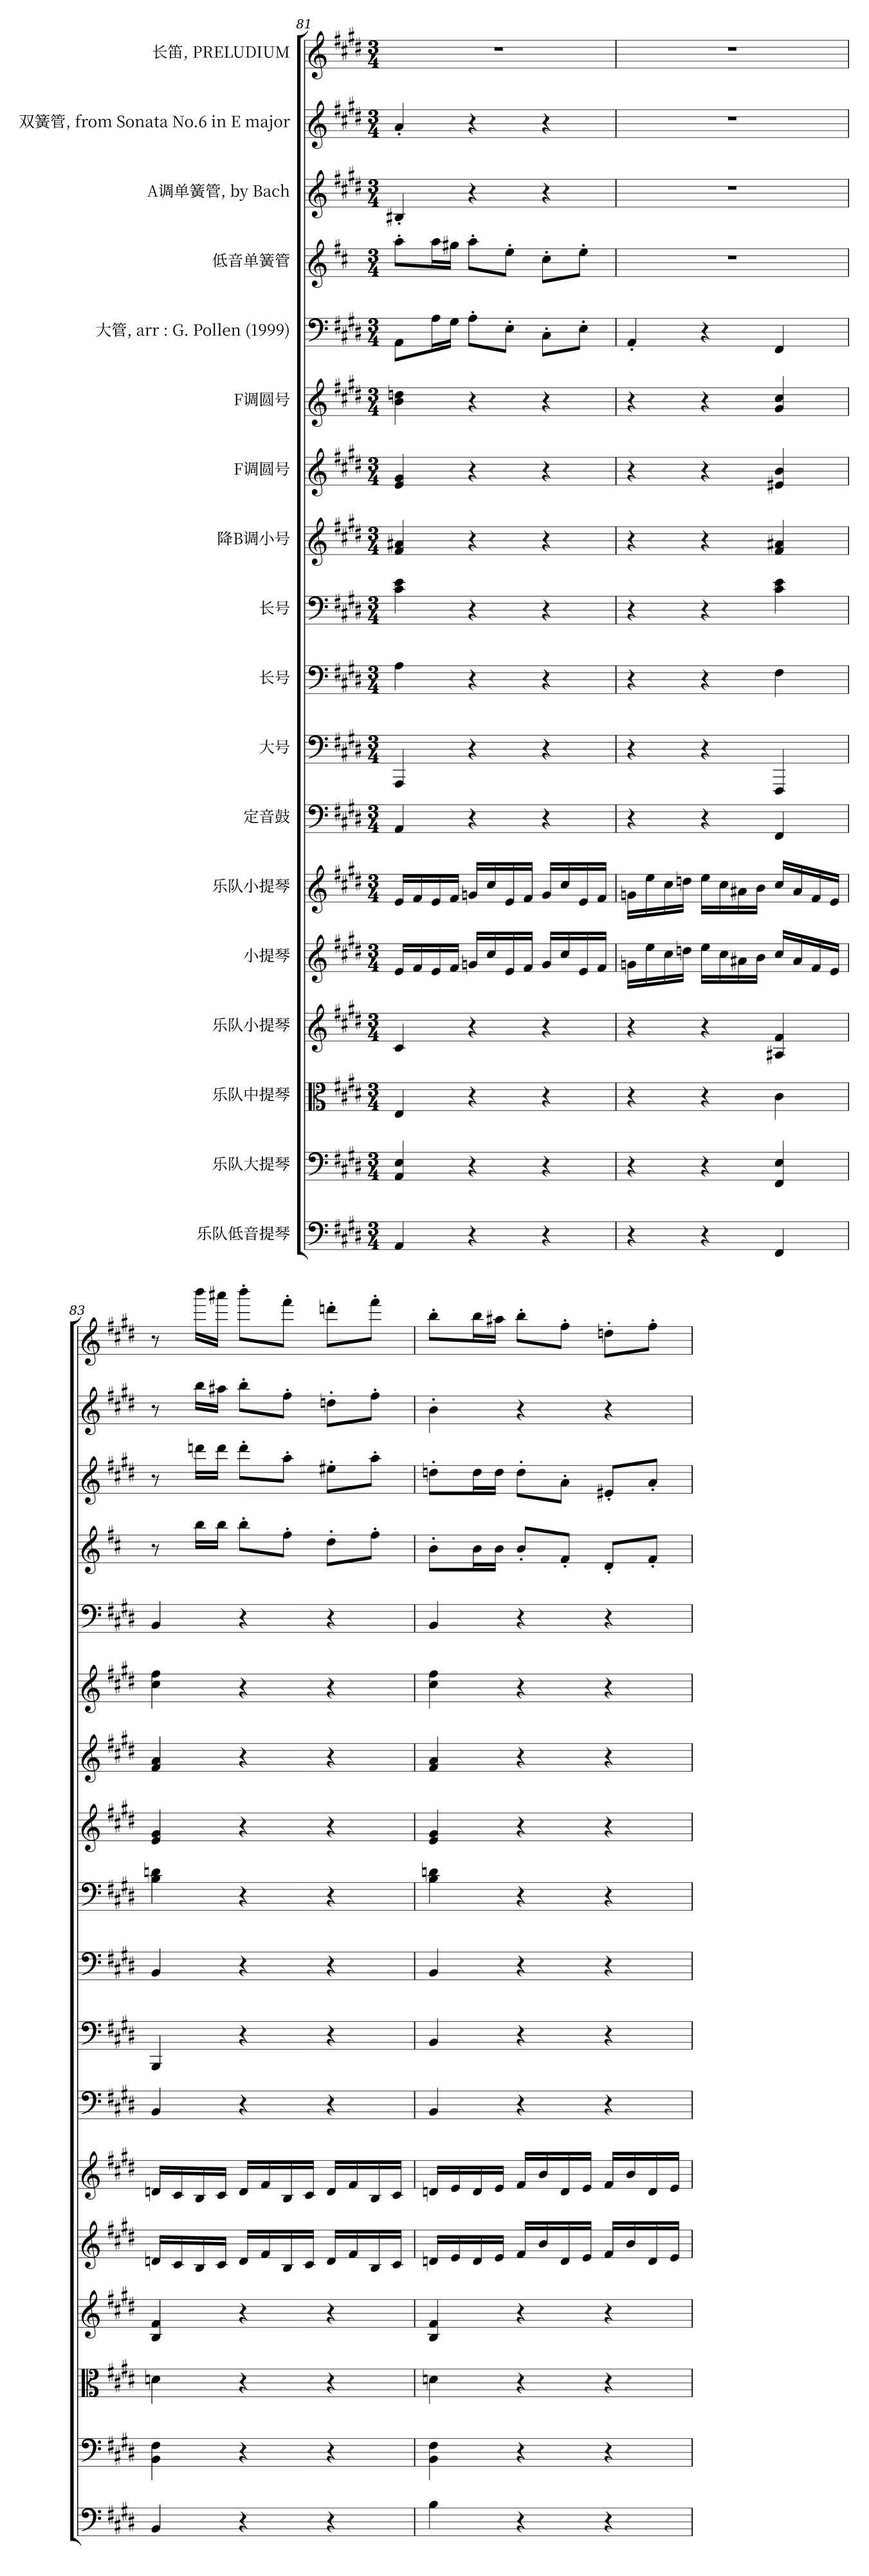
**kern	**kern	**kern	**kern	**kern	**kern	**kern	**kern	**kern	**kern	**kern	**kern	**kern	**kern	**kern	**kern	**kern	**kern
*part18	*part17	*part16	*part15	*part14	*part13	*part12	*part11	*part10	*part9	*part8	*part7	*part6	*part5	*part4	*part3	*part2	*part1
*staff18	*staff17	*staff16	*staff15	*staff14	*staff13	*staff12	*staff11	*staff10	*staff9	*staff8	*staff7	*staff6	*staff5	*staff4	*staff3	*staff2	*staff1
*I"乐队低音提琴	*I"乐队大提琴	*I"乐队中提琴	*I"乐队小提琴	*I"小提琴	*I"乐队小提琴	*I"定音鼓	*I"大号	*I"长号	*I"长号	*I"降B调小号	*I"F调圆号	*I"F调圆号	*I"大管, arr : G. Pollen (1999)	*I"低音单簧管	*I"A调单簧管, by Bach	*I"双簧管, from Sonata No.6 in E major	*I"长笛, PRELUDIUM
!!LO:PB:g=z
*clefF4	*clefF4	*clefC3	*clefG2	*clefG2	*clefG2	*clefF4	*clefF4	*clefF4	*clefF4	*clefG2	*clefG2	*clefG2	*clefF4	*clefG2	*clefG2	*clefG2	*clefG2
*ITrd7c12	*	*	*	*	*	*	*	*	*	*ITrd1c2	*ITrd4c7	*ITrd4c7	*	*ITrd8c14	*ITrd2c3	*	*
*k[f#c#g#d#]	*k[f#c#g#d#]	*k[f#c#g#d#]	*k[f#c#g#d#]	*k[f#c#g#d#]	*k[f#c#g#d#]	*k[f#c#g#d#]	*k[f#c#g#d#]	*k[f#c#g#d#]	*k[f#c#g#d#]	*k[f#c#]	*k[f#c#g#]	*k[f#c#g#]	*k[f#c#g#d#]	*k[f#c#]	*k[f#c#g#d#a#e#b#]	*k[f#c#g#d#]	*k[f#c#g#d#]
*M3/4	*M3/4	*M3/4	*M3/4	*M3/4	*M3/4	*M3/4	*M3/4	*M3/4	*M3/4	*M3/4	*M3/4	*M3/4	*M3/4	*M3/4	*M3/4	*M3/4	*M3/4
*MM130	*MM130	*MM130	*MM130	*MM130	*MM130	*MM130	*MM130	*MM130	*MM130	*MM130	*MM130	*MM130	*MM130	*MM130	*MM130	*MM130	*MM130
=81	=81	=81	=81	=81	=81	=81	=81	=81	=81	=81	=81	=81	=81	=81	=81	=81	=81
4AAA/	4AA/ 4E/	4E/	4c#/	16e/LL	16e/LL	4AA/	4AAA/	4A\	4c#\ 4e\	4e/ 4g#X/	4A/ 4c#/	4e\ 4gn\	8AA\L	8a'\L	4G##X'/	4a'/	2.r
.	.	.	.	16f#/	16f#/	.	.	.	.	.	.	.	.	.	.	.	.
.	.	.	.	16e/	16e/	.	.	.	.	.	.	.	16A\L	16a\L	.	.	.
.	.	.	.	16f#/JJ	16f#/JJ	.	.	.	.	.	.	.	16G#\JJ	16g#X\JJ	.	.	.
4r	4r	4r	4r	16gn/LL	16gn/LL	4r	4r	4r	4r	4r	4r	4r	8A'\L	8a'\L	4r	4r	.
.	.	.	.	16cc#/	16cc#/	.	.	.	.	.	.	.	.	.	.	.	.
.	.	.	.	16e/	16e/	.	.	.	.	.	.	.	8E'\J	8e'\J	.	.	.
.	.	.	.	16f#/JJ	16f#/JJ	.	.	.	.	.	.	.	.	.	.	.	.
4r	4r	4r	4r	16g/LL	16g/LL	4r	4r	4r	4r	4r	4r	4r	8C#'\L	8c#'\L	4r	4r	.
.	.	.	.	16cc#/	16cc#/	.	.	.	.	.	.	.	.	.	.	.	.
.	.	.	.	16e/	16e/	.	.	.	.	.	.	.	8E'\J	8e'\J	.	.	.
.	.	.	.	16f#/JJ	16f#/JJ	.	.	.	.	.	.	.	.	.	.	.	.
=82	=82	=82	=82	=82	=82	=82	=82	=82	=82	=82	=82	=82	=82	=82	=82	=82	=82
*	*	*	*	*	*	*	*	*	*	*	*	*	*	*	*	*	*MM124
4r	4r	4r	4r	16gn\LL	16gn\LL	4r	4r	4r	4r	4r	4r	4r	4AA'/	2.r	2.r	2.r	2.r
.	.	.	.	16ee\	16ee\	.	.	.	.	.	.	.	.	.	.	.	.
.	.	.	.	16cc#\	16cc#\	.	.	.	.	.	.	.	.	.	.	.	.
.	.	.	.	16ddn\JJ	16ddn\JJ	.	.	.	.	.	.	.	.	.	.	.	.
4r	4r	4r	4r	16ee\LL	16ee\LL	4r	4r	4r	4r	4r	4r	4r	4r	.	.	.	.
.	.	.	.	16cc#\	16cc#\	.	.	.	.	.	.	.	.	.	.	.	.
.	.	.	.	16a#X\	16a#X\	.	.	.	.	.	.	.	.	.	.	.	.
.	.	.	.	16b\JJ	16b\JJ	.	.	.	.	.	.	.	.	.	.	.	.
4FFF#/	4FF#/ 4E/	4c#\	4A#X/ 4f#/	16cc#/LL	16cc#/LL	4FF#/	4FFF#/	4F#\	4c#\ 4e\	4e/ 4g#X/	4A#X/ 4e/	4c#/ 4f#/	4FF#/	.	.	.	.
.	.	.	.	16a#/	16a#/	.	.	.	.	.	.	.	.	.	.	.	.
.	.	.	.	16f#/	16f#/	.	.	.	.	.	.	.	.	.	.	.	.
.	.	.	.	16e/JJ	16e/JJ	.	.	.	.	.	.	.	.	.	.	.	.
!!LO:PB:g=z
=83	=83	=83	=83	=83	=83	=83	=83	=83	=83	=83	=83	=83	=83	=83	=83	=83	=83
*	*	*	*	*	*	*	*	*	*	*	*	*	*	*	*	*	*MM130
4BBB/	4BB\ 4F#\	4dn\	4B/ 4f#/	16dn/LL	16dn/LL	4BB/	4BBB/	4BB/	4B\ 4dn\	4d/ 4f#/	4B/ 4d/	4f#\ 4b\	4BB/	8r	8r	8r	8r
.	.	.	.	16c#/	16c#/	.	.	.	.	.	.	.	.	.	.	.	.
.	.	.	.	16B/	16B/	.	.	.	.	.	.	.	.	16b\LL	16bbn\LL	16bb\LL	16bbb\LL
.	.	.	.	16c#/JJ	16c#/JJ	.	.	.	.	.	.	.	.	16b\JJ	16bb\JJ	16aa#X\JJ	16aaa#X\JJ
4r	4r	4r	4r	16d/LL	16d/LL	4r	4r	4r	4r	4r	4r	4r	4r	8b'\L	8bb'\L	8bb'\L	8bbb'\L
.	.	.	.	16f#/	16f#/	.	.	.	.	.	.	.	.	.	.	.	.
.	.	.	.	16B/	16B/	.	.	.	.	.	.	.	.	8f#'\J	8ff#'\J	8ff#'\J	8fff#'\J
.	.	.	.	16c#/JJ	16c#/JJ	.	.	.	.	.	.	.	.	.	.	.	.
4r	4r	4r	4r	16d/LL	16d/LL	4r	4r	4r	4r	4r	4r	4r	4r	8d'\L	8cc##X'\L	8ddn'\L	8dddn'\L
.	.	.	.	16f#/	16f#/	.	.	.	.	.	.	.	.	.	.	.	.
.	.	.	.	16B/	16B/	.	.	.	.	.	.	.	.	8f#'\J	8ff#'\J	8ff#'\J	8fff#'\J
.	.	.	.	16c#/JJ	16c#/JJ	.	.	.	.	.	.	.	.	.	.	.	.
=84	=84	=84	=84	=84	=84	=84	=84	=84	=84	=84	=84	=84	=84	=84	=84	=84	=84
4BB\	4BB\ 4F#\	4dn\	4B/ 4f#/	16dn/LL	16dn/LL	4BB/	4BB/	4BB/	4B\ 4dn\	4d/ 4f#/	4B/ 4d/	4f#\ 4b\	4BB/	8B'\L	8bn'\L	4b'\	8bb'\L
.	.	.	.	16e/	16e/	.	.	.	.	.	.	.	.	.	.	.	.
.	.	.	.	16d/	16d/	.	.	.	.	.	.	.	.	16B\L	16b\L	.	16bb\L
.	.	.	.	16e/JJ	16e/JJ	.	.	.	.	.	.	.	.	16B\JJ	16b\JJ	.	16aa#X\JJ
4r	4r	4r	4r	16f#/LL	16f#/LL	4r	4r	4r	4r	4r	4r	4r	4r	8B'/L	8b'\L	4r	8bb'\L
.	.	.	.	16b/	16b/	.	.	.	.	.	.	.	.	.	.	.	.
.	.	.	.	16d/	16d/	.	.	.	.	.	.	.	.	8F#'/J	8f#'\J	.	8ff#'\J
.	.	.	.	16e/JJ	16e/JJ	.	.	.	.	.	.	.	.	.	.	.	.
4r	4r	4r	4r	16f#/LL	16f#/LL	4r	4r	4r	4r	4r	4r	4r	4r	8D'/L	8c##X'/L	4r	8ddn'\L
.	.	.	.	16b/	16b/	.	.	.	.	.	.	.	.	.	.	.	.
.	.	.	.	16d/	16d/	.	.	.	.	.	.	.	.	8F#'/J	8f#'/J	.	8ff#'\J
.	.	.	.	16e/JJ	16e/JJ	.	.	.	.	.	.	.	.	.	.	.	.
=	=	=	=	=	=	=	=	=	=	=	=	=	=	=	=	=	=
*-	*-	*-	*-	*-	*-	*-	*-	*-	*-	*-	*-	*-	*-	*-	*-	*-	*-
